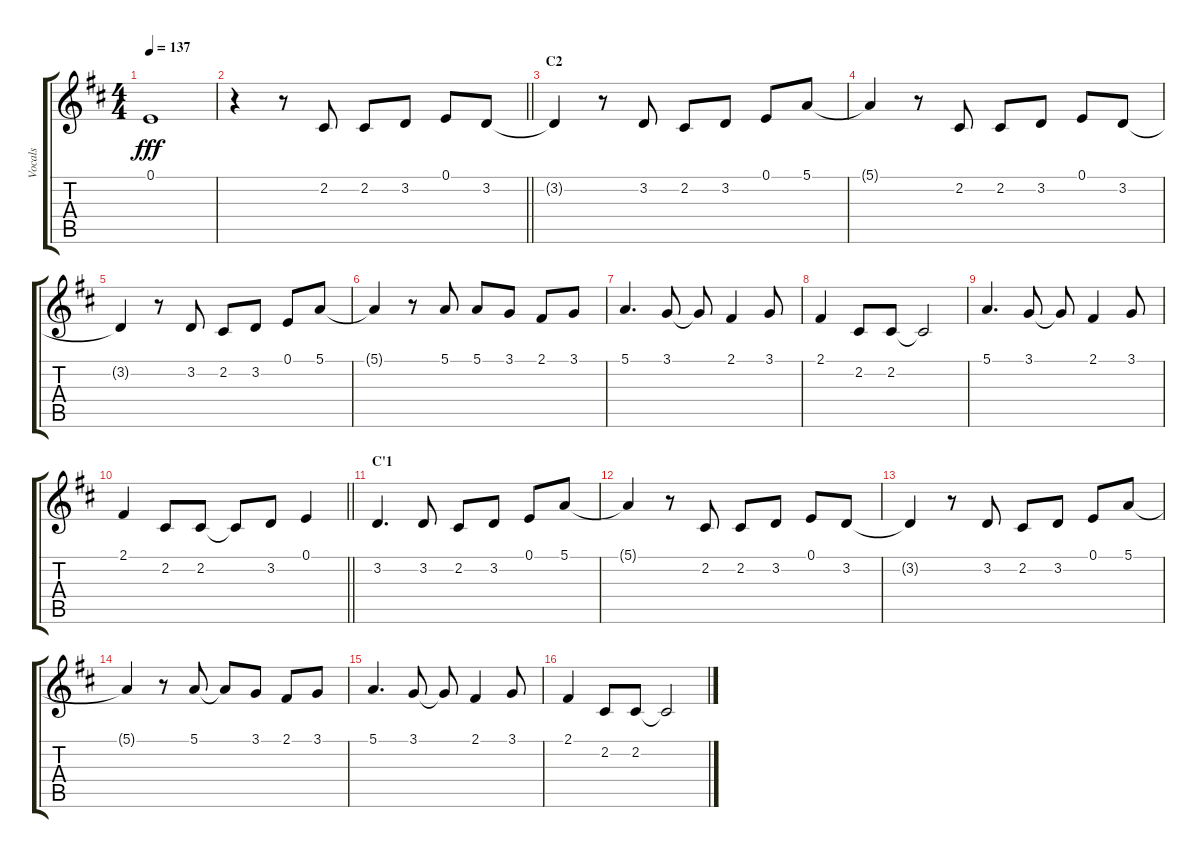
\track ("Vocals" "Vocals") {instrument voiceoohs}
\staff {score tabs}
\tuning (E4 B3 G3 D3 A2 E2) {hide}
\ts (4 4)
\tempo 137
\clef g2
\ks d
0.1{t}.1{dy fff} |
\barLineRight lightlight
r.4 r.8 2.2.8 2.2.8 3.2.8 0.1.8 3.2.8 |
\section ("" "C2")
3.2{t}.4 r.8 3.2.8 2.2.8 3.2.8 0.1.8 5.1.8 |
5.1{t}.4 r.8 2.2.8 2.2.8 3.2.8 0.1.8 3.2.8 |
3.2{t}.4 r.8 3.2.8 2.2.8 3.2.8 0.1.8 5.1.8 |
5.1{t}.4 r.8 5.1.8 5.1.8 3.1.8 2.1.8 3.1.8 |
5.1.4{d} 3.1.8 3.1{t}.8 2.1.4 3.1.8 |
2.1.4 2.2.8 2.2.8 2.2{t}.2 |
5.1.4{d} 3.1.8 3.1{t}.8 2.1.4 3.1.8 |
\barLineRight lightlight
2.1.4 2.2.8 2.2.8 2.2{t}.8 3.2.8 0.1.4 |
\section ("" "C'1")
3.2.4{d} 3.2.8 2.2.8 3.2.8 0.1.8 5.1.8 |
5.1{t}.4 r.8 2.2.8 2.2.8 3.2.8 0.1.8 3.2.8 |
3.2{t}.4 r.8 3.2.8 2.2.8 3.2.8 0.1.8 5.1.8 |
5.1{t}.4 r.8 5.1.8 5.1{t}.8 3.1.8 2.1.8 3.1.8 |
5.1.4{d} 3.1.8 3.1{t}.8 2.1.4 3.1.8 |
2.1.4 2.2.8 2.2.8 2.2{t}.2
